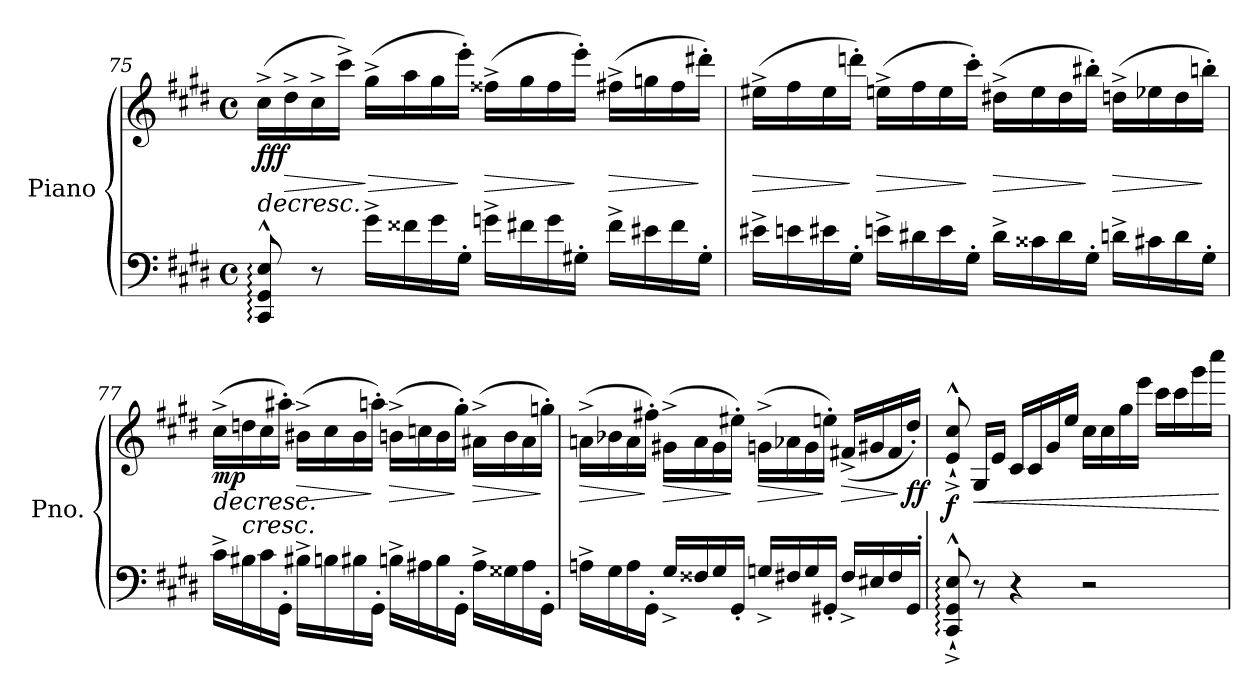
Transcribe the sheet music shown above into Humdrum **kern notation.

**kern	**kern	**dynam
*part1	*part1	*part1
*staff2	*staff1	*staff1/2
*I"Piano	*	*
*I'Pno.	*	*
*clefF4	*clefG2	*
*k[f#c#g#d#]	*k[f#c#g#d#]	*
*M4/4	*M4/4	*
*met(c)	*met(c)	*
*MM125	*MM125	*
=75	=75	=75
!	!	!LO:HP:b
!	!	!LO:DY:n=1:b
8CC#/:^^ 8GG#/:^^ 8E/:^^	(>16cc#^\LL	> fff
*	*MM165	*
!	!	!LO:HP:b
.	16dd#^\	>
8r	16cc#^\	.
.	16ccc#^\JJ)	.
*	*MM178	*
!	!	!LO:HP:n=1:b
16g#^\LL	(>16gg#^\LL	] >
16f##X\	16aa\	.
16g#\	16gg#\	.
16G#'\JJ	16eee'\JJ)	]
*	*MM182	*
!	!	!LO:HP:b
16gn^\LL	(>16ff##X^\LL	>
16f#X\	16gg#\	.
16g\	16ff##\	.
16G#X'\JJ	16eee'\JJ)	]
*	*MM187	*
!	!	!LO:HP:b
16f#^\LL	(>16ff#X^\LL	>
16e#X\	16ggn\	.
16f#\	16ff#\	.
16G#'\JJ	16ddd#X'\JJ)	]
!!LO:LB:g=z
=76	=76	=76
*	*MM190	*
!	!	!LO:HP:b
16e#X^\LL	(>16ee#X^\LL	>
16en\	16ff#\	.
16e#X\	16ee#\	.
16G#'\JJ	16dddn'\JJ)	]
!	!	!LO:HP:b
16en^\LL	(>16een^\LL	>
16d#X\	16ff#\	.
16e\	16ee\	.
16G#'\JJ	16ccc#'\JJ)	]
!	!	!LO:HP:b
16d#^\LL	(>16dd#X^\LL	>
16c##X\	16ee\	.
16d#\	16dd#\	.
16G#'\JJ	16bb#X'\JJ)	]
!	!	!LO:HP:b
16dn^\LL	(>16ddn^\LL	>
16c#X\	16ee-X\	.
16d\	16dd\	.
16G#'\JJ	16bbn'\JJ)	]
.	.	]
=77	=77	=77
!	!	!LO:HP:b
!	!	!LO:DY:n=1:b
16c#^\LL	(>16cc#^\LL	> mp
!	!	!LO:HP:b
16B#X\	16ddn\	<
16c#\	16cc#\	.
16GG#'\JJ	16aa#X'\JJ)	]
!	!	!LO:HP:b
16B#X^\LL	(>16b#X^\LL	>
16Bn\	16cc#\	.
16B#X\	16b#\	.
16GG#'\JJ	16aan'\JJ)	]
!	!	!LO:HP:b
16Bn^\LL	(>16bn^\LL	>
16A#X\	16ccn\	.
16B\	16b\	.
16GG#'\JJ	16gg#'\JJ)	]
!	!	!LO:HP:b
16A#^\LL	(>16a#X^\LL	>
16G##X\	16b\	.
16A#\	16a#\	.
16GG#'\JJ	16ggn'\JJ)	]
!!LO:PB:g=z
=78	=78	=78
*	*MM185	*
*^	*	*
!	!	!	!LO:HP:b
16An^\LL	2...ryy	(>16an^\LL	>
16G#\	.	16b-X\	.
16A\	.	16a\	.
16GG#'\JJ	.	16ff#X'\JJ)	]
*	*	*MM180	*
!	!	!	!LO:HP:b
16G#^/LL	.	(>16g#X^\LL	>
16F##X/	.	16a\	.
16G#/	.	16g#\	.
16GG#'/JJ	.	16ee#X'\JJ)	]
*	*	*MM172	*
!	!	!	!LO:HP:b
16Gn^/LL	.	(>16gn^\LL	>
16F#X/	.	16a-X\	.
16G/	.	16g\	.
16GG#X'/JJ	.	16een'\JJ)	]
*	*	*MM165	*
!	!	!	!LO:HP:b
16F#^/LL	.	(<16f#X^/LL	>
16E#X/	.	16g#X/	.
16F#/	.	16f#/	.
*	*	*MM142	*
!	!	!	!LO:DY:n=1:b
16GG#'/JJ	16CC#'^^/yy	16dd#'/JJ)	[ ] ff
*v	*v	*	*
=79	=79	=79
*	*MM162	*
*^	*	*
!	!	!	!LO:DY:b
*v	*v	*	*
8CC#/:`^^^ 8GG#/:`^^^ 8E/:`^^^	8e/`^^^ 8cc#/`^^^	f
*	*MM180	*
!	!	!LO:HP:b
8r	16G#/LL	<
.	16e/JJ	.
4r	16c#/LL	.
.	16c#/	.
*	*MM185	*
.	16g#/	.
.	16ee/JJ	.
2r	16cc#\LL	.
*	*MM189	*
.	16cc#\	.
.	16gg#\	.
.	16eee\JJ	.
*	*MM194	*
.	16ccc#\LL	.
.	16ccc#\	.
.	16ggg#\	.
*	*MM162	*
.	16cccc#\JJ	.
.	.	[
=	=	=
*-	*-	*-
